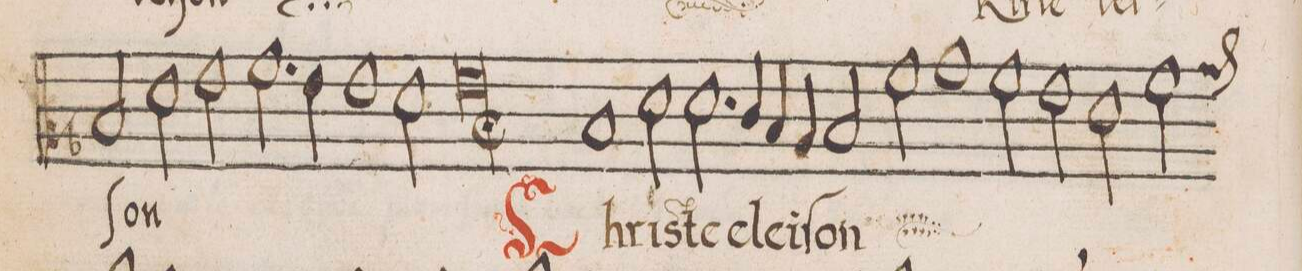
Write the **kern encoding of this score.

**kern	**text
*I"CANTVS	*
*clefC2	*
*k[b-]	*
*met(C|)	*
*M2/1	*
2d/	-ſon
2f\	.
=13-	=13-
2g\	.
2.a\	.
4g\	.
1g	.
=14-	=14-
2f\	.
1g;<l	.
=15||	=15||
1d	Chri-
2f\	-ste
2.f\	e-
=16-	=16-
4e/	.
4d/	-le-
4c/	-i-
2d/	-ſon
*	*ij
2a\	Chri-
=17-	=17-
1b-	.
2a\	.
2g\	.
=18-	=18-
2f\	-ste
*custos:b-	*
2a\	e-
*-	*-
